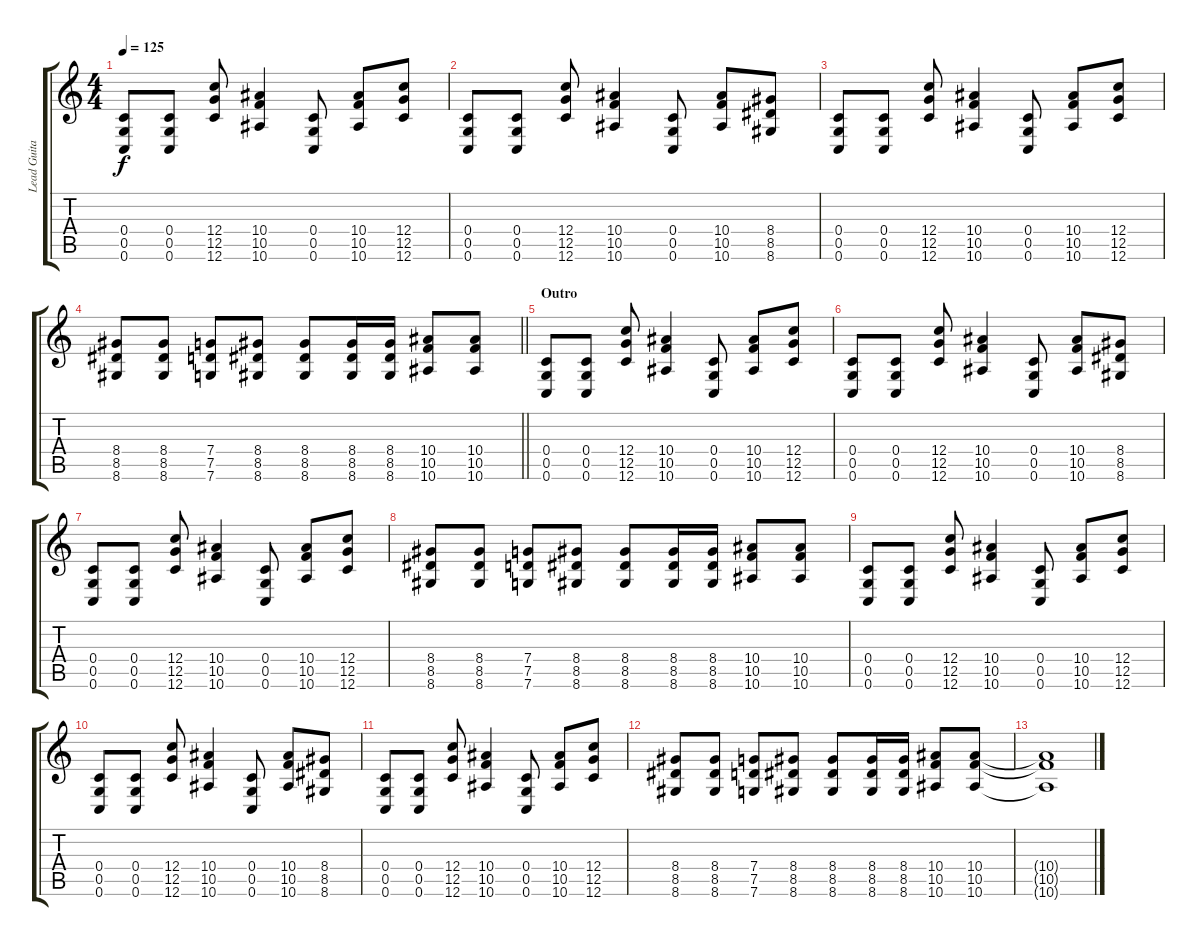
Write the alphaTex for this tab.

\track ("Lead Guitar (Riggs)" "Lead Guita") {instrument distortionguitar}
\staff {score tabs}
\tuning (D4 A3 F3 C3 G2 C2) {hide}
\ts (4 4)
\tempo 125
\clef g2
\ks c
(0.4 0.5 0.6).8{dy f} (0.4 0.5 0.6).8 (12.4 12.5 12.6).8 (10.4 10.5 10.6).4 (0.4 0.5 0.6).8 (10.4 10.5 10.6).8 (12.4 12.5 12.6).8 |
(0.4 0.5 0.6).8 (0.4 0.5 0.6).8 (12.4 12.5 12.6).8 (10.4 10.5 10.6).4 (0.4 0.5 0.6).8 (10.4 10.5 10.6).8 (8.4 8.5 8.6).8 |
(0.4 0.5 0.6).8 (0.4 0.5 0.6).8 (12.4 12.5 12.6).8 (10.4 10.5 10.6).4 (0.4 0.5 0.6).8 (10.4 10.5 10.6).8 (12.4 12.5 12.6).8 |
\barLineRight lightlight
(8.4 8.5 8.6).8 (8.4 8.5 8.6).8 (7.4 7.5 7.6).8 (8.4 8.5 8.6).8 (8.4 8.5 8.6).8 (8.4 8.5 8.6).16 (8.4 8.5 8.6).16 (10.4 10.5 10.6).8 (10.4 10.5 10.6).8 |
\section ("" "Outro")
(0.4 0.5 0.6).8 (0.4 0.5 0.6).8 (12.4 12.5 12.6).8 (10.4 10.5 10.6).4 (0.4 0.5 0.6).8 (10.4 10.5 10.6).8 (12.4 12.5 12.6).8 |
(0.4 0.5 0.6).8 (0.4 0.5 0.6).8 (12.4 12.5 12.6).8 (10.4 10.5 10.6).4 (0.4 0.5 0.6).8 (10.4 10.5 10.6).8 (8.4 8.5 8.6).8 |
(0.4 0.5 0.6).8 (0.4 0.5 0.6).8 (12.4 12.5 12.6).8 (10.4 10.5 10.6).4 (0.4 0.5 0.6).8 (10.4 10.5 10.6).8 (12.4 12.5 12.6).8 |
(8.4 8.5 8.6).8 (8.4 8.5 8.6).8 (7.4 7.5 7.6).8 (8.4 8.5 8.6).8 (8.4 8.5 8.6).8 (8.4 8.5 8.6).16 (8.4 8.5 8.6).16 (10.4 10.5 10.6).8 (10.4 10.5 10.6).8 |
(0.4 0.5 0.6).8 (0.4 0.5 0.6).8 (12.4 12.5 12.6).8 (10.4 10.5 10.6).4 (0.4 0.5 0.6).8 (10.4 10.5 10.6).8 (12.4 12.5 12.6).8 |
(0.4 0.5 0.6).8 (0.4 0.5 0.6).8 (12.4 12.5 12.6).8 (10.4 10.5 10.6).4 (0.4 0.5 0.6).8 (10.4 10.5 10.6).8 (8.4 8.5 8.6).8 |
(0.4 0.5 0.6).8 (0.4 0.5 0.6).8 (12.4 12.5 12.6).8 (10.4 10.5 10.6).4 (0.4 0.5 0.6).8 (10.4 10.5 10.6).8 (12.4 12.5 12.6).8 |
(8.4 8.5 8.6).8 (8.4 8.5 8.6).8 (7.4 7.5 7.6).8 (8.4 8.5 8.6).8 (8.4 8.5 8.6).8 (8.4 8.5 8.6).16 (8.4 8.5 8.6).16 (10.4 10.5 10.6).8 (10.4 10.5 10.6).8 |
(10.4{t} 10.5{t} 10.6{t}).1
